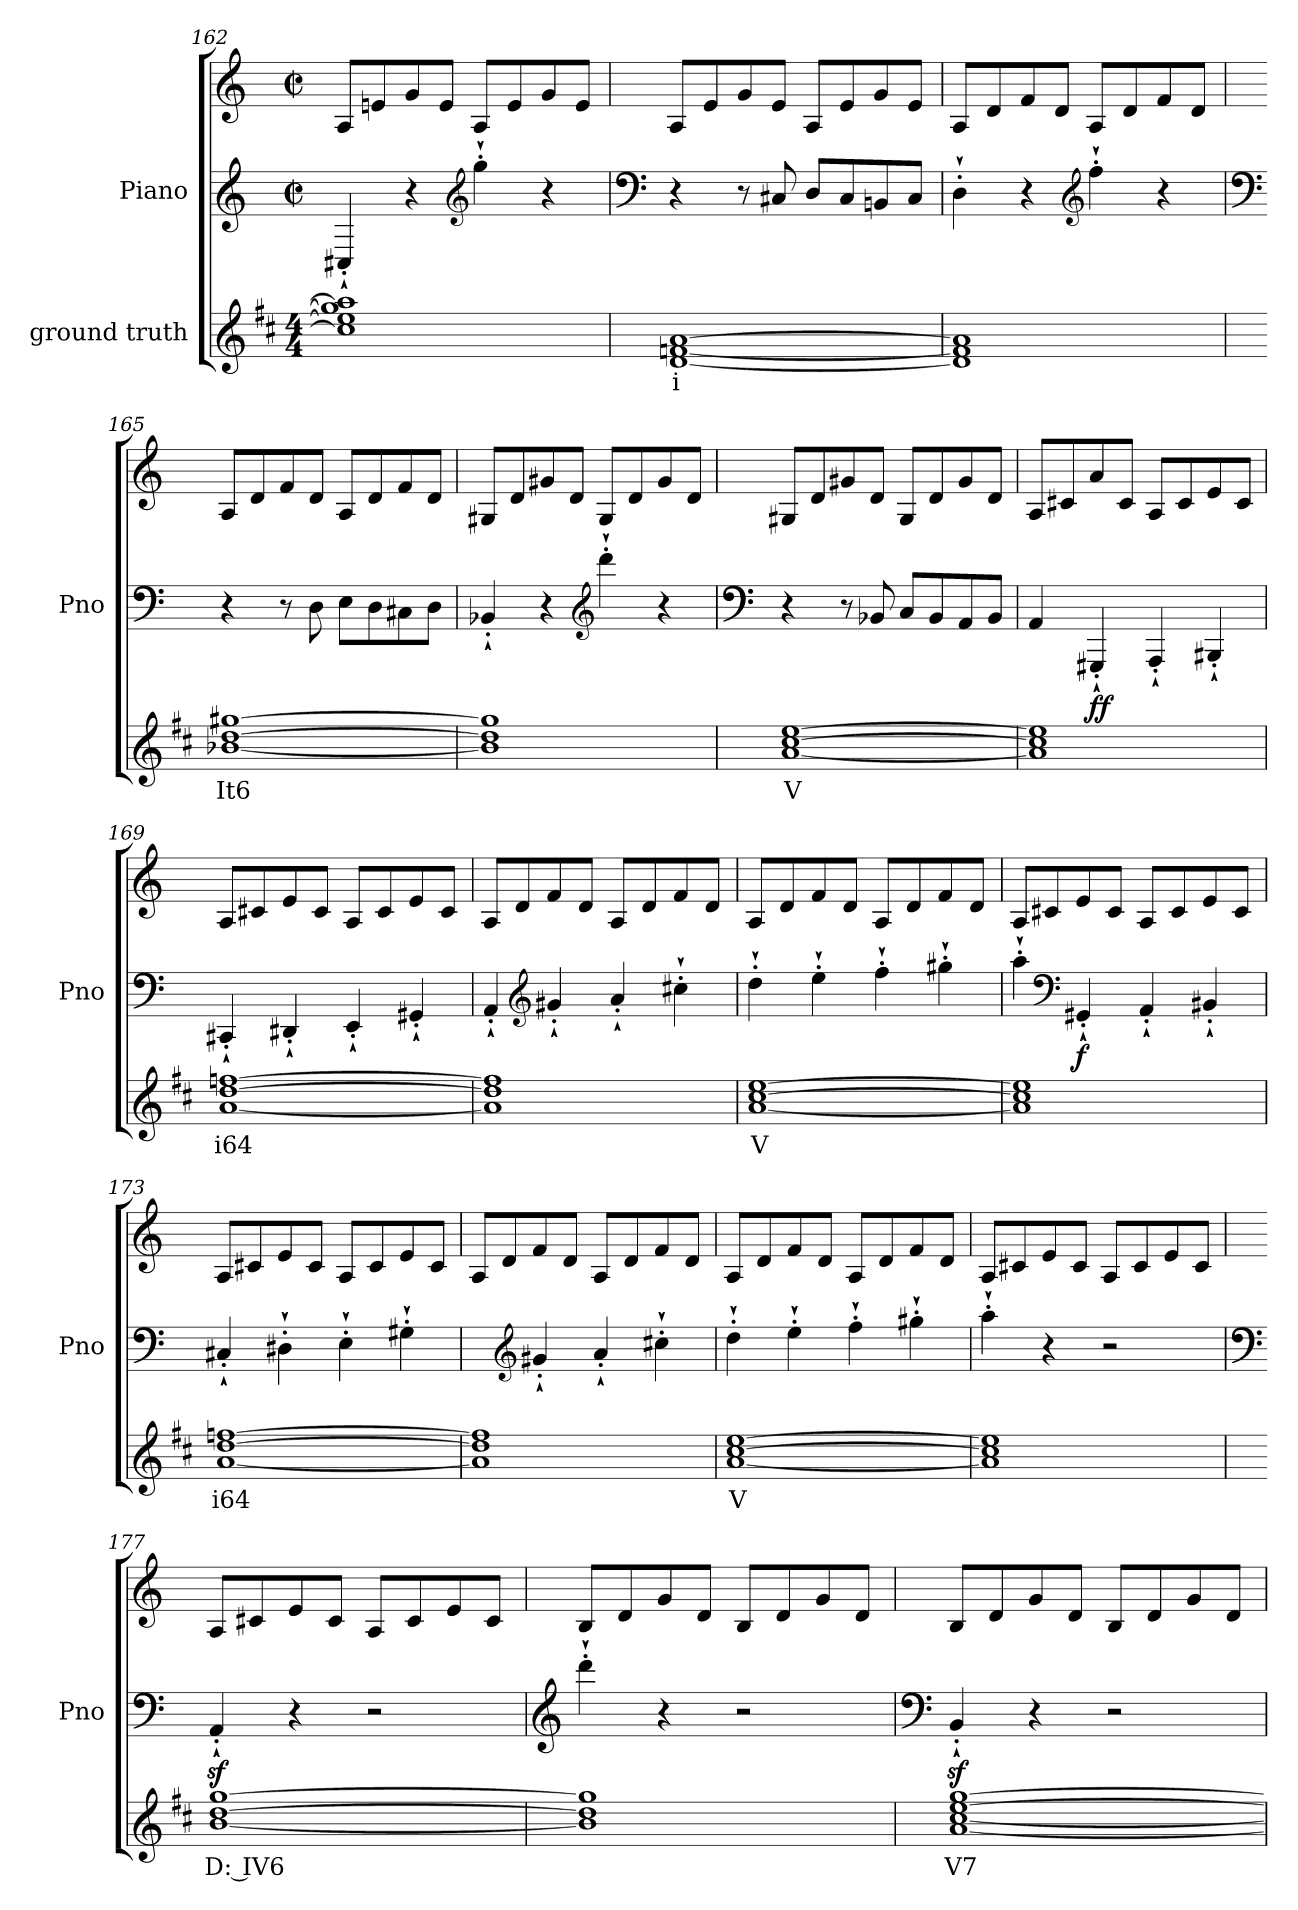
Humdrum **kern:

**kern	**text	**kern	**kern	**dynam
*part2	*part2	*part1	*part1	*part1
*staff3	*staff3	*staff2	*staff1	*staff1/2
*I"ground truth	*	*I"Piano	*	*
*	*	*I'Pno	*	*
!!LO:LB:g=z
*	*	*clefG2	*clefG2	*
*k[f#c#]	*	*k[]	*k[]	*
*D:	*	*C:	*C:	*
*M4/4	*	*M2/2	*M2/2	*
*	*	*met(c|)	*met(c|)	*
=162	=162	=162	=162	=162
1cc#] 1ee] 1gg] 1aa]	.	4C#X'`/	8A/L	.
.	.	.	8en/	.
.	.	4r	8g/	.
.	.	.	8e/J	.
*	*	*clefG2	*	*
.	.	4gg'`\	8A/L	.
.	.	.	8e/	.
.	.	4r	8g/	.
.	.	.	8e/J	.
=163	=163	=163	=163	=163
*	*	*clefF4	*	*
[1d [1fn [1a	i	4r	8A/L	.
.	.	.	8e/	.
.	.	8r	8g/	.
.	.	8C#X/	8e/J	.
.	.	8D/L	8A/L	.
.	.	8C#/	8e/	.
.	.	8BBn/	8g/	.
.	.	8C#/J	8e/J	.
=164	=164	=164	=164	=164
1d] 1f] 1a]	.	4D'`\	8A/L	.
.	.	.	8d/	.
.	.	4r	8f/	.
.	.	.	8d/J	.
*	*	*clefG2	*	*
.	.	4ff'`\	8A/L	.
.	.	.	8d/	.
.	.	4r	8f/	.
.	.	.	8d/J	.
=165	=165	=165	=165	=165
*	*	*clefF4	*	*
[1b-X [1dd [1gg#X	It6	4r	8A/L	.
.	.	.	8d/	.
.	.	8r	8f/	.
.	.	8D\	8d/J	.
.	.	8E\L	8A/L	.
.	.	8D\	8d/	.
.	.	8C#X\	8f/	.
.	.	8D\J	8d/J	.
!!LO:LB:g=z
=166	=166	=166	=166	=166
1b-] 1dd] 1gg#]	.	4BB-X'`/	8G#X/L	.
.	.	.	8d/	.
.	.	4r	8g#X/	.
.	.	.	8d/J	.
*	*	*clefG2	*	*
.	.	4ddd'`\	8G#/L	.
.	.	.	8d/	.
.	.	4r	8g#/	.
.	.	.	8d/J	.
=167	=167	=167	=167	=167
*	*	*clefF4	*	*
[1a [1cc# [1ee	V	4r	8G#X/L	.
.	.	.	8d/	.
.	.	8r	8g#X/	.
.	.	8BB-X/	8d/J	.
.	.	8C/L	8G#/L	.
.	.	8BB-/	8d/	.
.	.	8AA/	8g#/	.
.	.	8BB-/J	8d/J	.
=168	=168	=168	=168	=168
1a] 1cc#] 1ee]	.	4AA/	8A/L	.
.	.	.	8c#X/	.
!	!	!	!	!LO:DY:b=2
.	.	4GGG#X'`/	8a/	ff
.	.	.	8c#/J	.
.	.	4AAA'`/	8A/L	.
.	.	.	8c#/	.
.	.	4BBB#X'`/	8e/	.
.	.	.	8c#/J	.
=169	=169	=169	=169	=169
[1a [1dd [1ffn	i64	4CC#X'`/	8A/L	.
.	.	.	8c#X/	.
.	.	4DD#X'`/	8e/	.
.	.	.	8c#/J	.
.	.	4EE'`/	8A/L	.
.	.	.	8c#/	.
.	.	4GG#X'`/	8e/	.
.	.	.	8c#/J	.
!!LO:LB:g=z
=170	=170	=170	=170	=170
1a] 1dd] 1ff]	.	4AA'`/	8A/L	.
.	.	.	8d/	.
*	*	*clefG2	*	*
.	.	4g#X'`/	8f/	.
.	.	.	8d/J	.
.	.	4a'`/	8A/L	.
.	.	.	8d/	.
.	.	4cc#X'`\	8f/	.
.	.	.	8d/J	.
=171	=171	=171	=171	=171
[1a [1cc# [1ee	V	4dd'`\	8A/L	.
.	.	.	8d/	.
.	.	4ee'`\	8f/	.
.	.	.	8d/J	.
.	.	4ff'`\	8A/L	.
.	.	.	8d/	.
.	.	4gg#X'`\	8f/	.
.	.	.	8d/J	.
=172	=172	=172	=172	=172
1a] 1cc#] 1ee]	.	4aa'`\	8A/L	.
.	.	.	8c#X/	.
*	*	*clefF4	*	*
!	!	!	!	!LO:DY:b=2
.	.	4GG#X'`/	8e/	f
.	.	.	8c#/J	.
.	.	4AA'`/	8A/L	.
.	.	.	8c#/	.
.	.	4BB#X'`/	8e/	.
.	.	.	8c#/J	.
=173	=173	=173	=173	=173
[1a [1dd [1ffn	i64	4C#X'`/	8A/L	.
.	.	.	8c#X/	.
.	.	4D#X'`\	8e/	.
.	.	.	8c#/J	.
.	.	4E'`\	8A/L	.
.	.	.	8c#/	.
.	.	4G#X'`\	8e/	.
.	.	.	8c#/J	.
!!LO:LB:g=z
=174	=174	=174	=174	=174
1a] 1dd] 1ff]	.	4ryy	8A/L	.
.	.	.	8d/	.
*	*	*clefG2	*	*
.	.	4g#X'`/	8f/	.
.	.	.	8d/J	.
.	.	4a'`/	8A/L	.
.	.	.	8d/	.
.	.	4cc#X'`\	8f/	.
.	.	.	8d/J	.
=175	=175	=175	=175	=175
[1a [1cc# [1ee	V	4dd'`\	8A/L	.
.	.	.	8d/	.
.	.	4ee'`\	8f/	.
.	.	.	8d/J	.
.	.	4ff'`\	8A/L	.
.	.	.	8d/	.
.	.	4gg#X'`\	8f/	.
.	.	.	8d/J	.
=176	=176	=176	=176	=176
1a] 1cc#] 1ee]	.	4aa'`\	8A/L	.
.	.	.	8c#X/	.
.	.	4r	8e/	.
.	.	.	8c#/J	.
.	.	2r	8A/L	.
.	.	.	8c#/	.
.	.	.	8e/	.
.	.	.	8c#/J	.
=177	=177	=177	=177	=177
*	*	*clefF4	*	*
[1b [1dd [1gg	D: IV6	4AAz<'`/	8A/L	.
.	.	.	8c#X/	.
.	.	4r	8e/	.
.	.	.	8c#/J	.
.	.	2r	8A/L	.
.	.	.	8c#/	.
.	.	.	8e/	.
.	.	.	8c#/J	.
!!LO:PB:g=z
=178	=178	=178	=178	=178
*	*	*clefG2	*	*
1b] 1dd] 1gg]	.	4ddd'`\	8B/L	.
.	.	.	8d/	.
.	.	4r	8g/	.
.	.	.	8d/J	.
.	.	2r	8B/L	.
.	.	.	8d/	.
.	.	.	8g/	.
.	.	.	8d/J	.
=179	=179	=179	=179	=179
*	*	*clefF4	*	*
[1a [1cc# [1ee [1gg	V7	4BBz<'`/	8B/L	.
.	.	.	8d/	.
.	.	4r	8g/	.
.	.	.	8d/J	.
.	.	2r	8B/L	.
.	.	.	8d/	.
.	.	.	8g/	.
.	.	.	8d/J	.
=	=	=	=	=
*-	*-	*-	*-	*-
